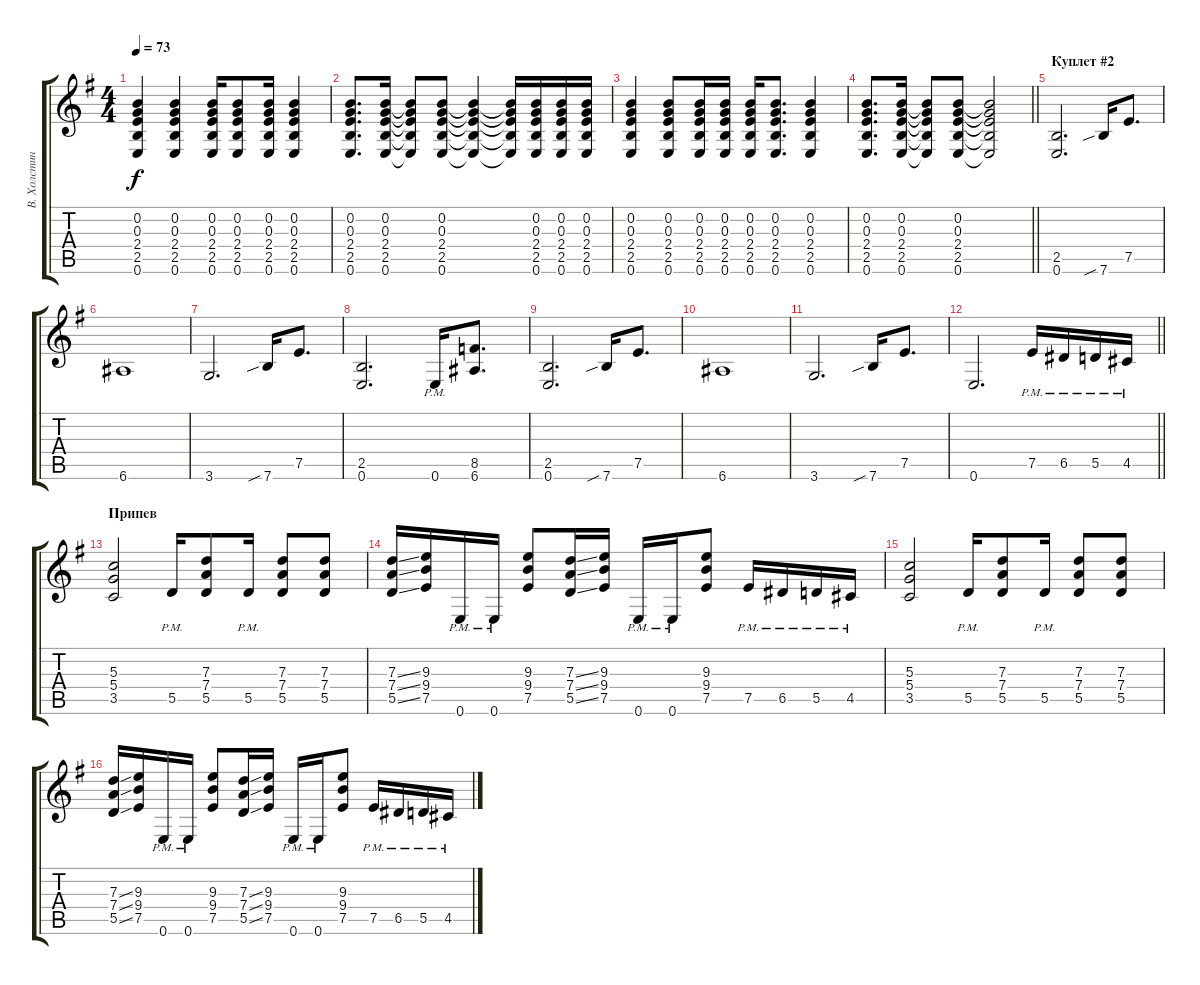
\track ("В. Холстинин" "В. Холстин") {instrument distortionguitar}
\staff {score tabs}
\tuning (E4 B3 G3 D3 A2 E2) {hide}
\ts (4 4)
\tempo 73
\clef g2
\ks g
(0.2 0.3 2.4 2.5 0.6).4{dy f} (0.2 0.3 2.4 2.5 0.6).4 (0.2 0.3 2.4 2.5 0.6).16 (0.2 0.3 2.4 2.5 0.6).8 (0.2 0.3 2.4 2.5 0.6).16 (0.2 0.3 2.4 2.5 0.6).4 |
(0.2 0.3 2.4 2.5 0.6).8{d} (0.2 0.3 2.4 2.5 0.6).16 (0.2{t} 0.3{t} 2.4{t} 2.5{t} 0.6{t}).8 (0.2 0.3 2.4 2.5 0.6).8 (0.2{t} 0.3{t} 2.4{t} 2.5{t} 0.6{t}).4 (0.2{t} 0.3{t} 2.4{t} 2.5{t} 0.6{t}).16 (0.2 0.3 2.4 2.5 0.6).16 (0.2 0.3 2.4 2.5 0.6).16 (0.2 0.3 2.4 2.5 0.6).16 |
(0.2 0.3 2.4 2.5 0.6).4 (0.2 0.3 2.4 2.5 0.6).8 (0.2 0.3 2.4 2.5 0.6).16 (0.2 0.3 2.4 2.5 0.6).16 (0.2 0.3 2.4 2.5 0.6).16 (0.2 0.3 2.4 2.5 0.6).8{d} (0.2 0.3 2.4 2.5 0.6).4 |
\barLineRight lightlight
(0.2 0.3 2.4 2.5 0.6).8{d} (0.2 0.3 2.4 2.5 0.6).16 (0.2{t} 0.3{t} 2.4{t} 2.5{t} 0.6{t}).8 (0.2 0.3 2.4 2.5 0.6).8 (0.2{t} 0.3{t} 2.4{t} 2.5{t} 0.6{t}).2 |
\section ("" "Куплет #2")
(2.5 0.6).2{d instrument distortionguitar} 7.6{sib}.16 7.5.8{d} |
6.6.1 |
3.6.2{d} 7.6{sib}.16 7.5.8{d} |
(2.5 0.6).2{d} 0.6{pm}.16 (8.5 6.6).8{d} |
(2.5 0.6).2{d} 7.6{sib}.16 7.5.8{d} |
6.6.1 |
3.6.2{d} 7.6{sib}.16 7.5.8{d} |
\barLineRight lightlight
0.6.2{d} 7.5{pm}.16 6.5{pm}.16 5.5{pm}.16 4.5{pm}.16 |
\section ("" "Припев")
(5.3 5.4 3.5).2 5.5{pm}.16 (7.3 7.4 5.5).8 5.5{pm}.16 (7.3 7.4 5.5).8 (7.3 7.4 5.5).8 |
(7.3{ss} 7.4{ss} 5.5{ss}).16 (9.3 9.4 7.5).16 0.6{pm}.16 0.6{pm}.16 (9.3 9.4 7.5).8 (7.3{ss} 7.4{ss} 5.5{ss}).16 (9.3 9.4 7.5).16 0.6{pm}.16 0.6{pm}.16 (9.3 9.4 7.5).8 7.5{pm}.16 6.5{pm}.16 5.5{pm}.16 4.5{pm}.16 |
(5.3 5.4 3.5).2 5.5{pm}.16 (7.3 7.4 5.5).8 5.5{pm}.16 (7.3 7.4 5.5).8 (7.3 7.4 5.5).8 |
(7.3{ss} 7.4{ss} 5.5{ss}).16 (9.3 9.4 7.5).16 0.6{pm}.16 0.6{pm}.16 (9.3 9.4 7.5).8 (7.3{ss} 7.4{ss} 5.5{ss}).16 (9.3 9.4 7.5).16 0.6{pm}.16 0.6{pm}.16 (9.3 9.4 7.5).8 7.5{pm}.16 6.5{pm}.16 5.5{pm}.16 4.5{pm}.16
